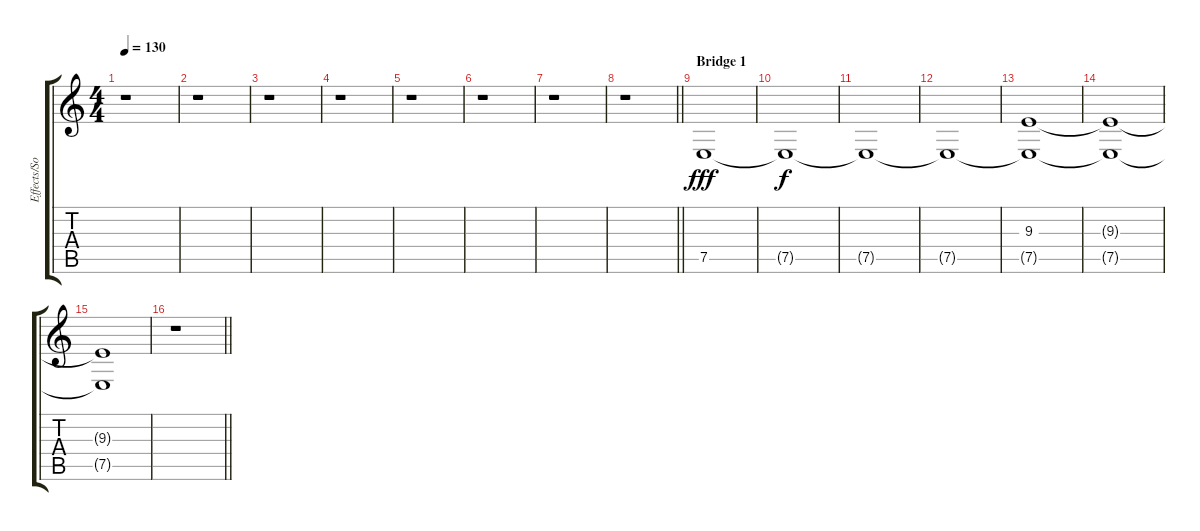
\track ("Effects/Sounds" "Effects/So") {instrument choiraahs}
\staff {score tabs}
\tuning (E4 B3 G3 D3 A2 E2) {hide}
\ts (4 4)
\tempo 130
\clef g2
\ks c
r.1{dy fff} |
r.1 |
r.1 |
r.1 |
r.1 |
r.1 |
r.1 |
\barLineRight lightlight
r.1 |
\section ("" "Bridge 1")
7.5.1 |
7.5{t}.1{dy f} |
7.5{t}.1 |
7.5{t}.1 |
(9.3 7.5{t}).1 |
(9.3{t} 7.5{t}).1 |
(9.3{t} 7.5{t}).1 |
\barLineRight lightlight
r.1
